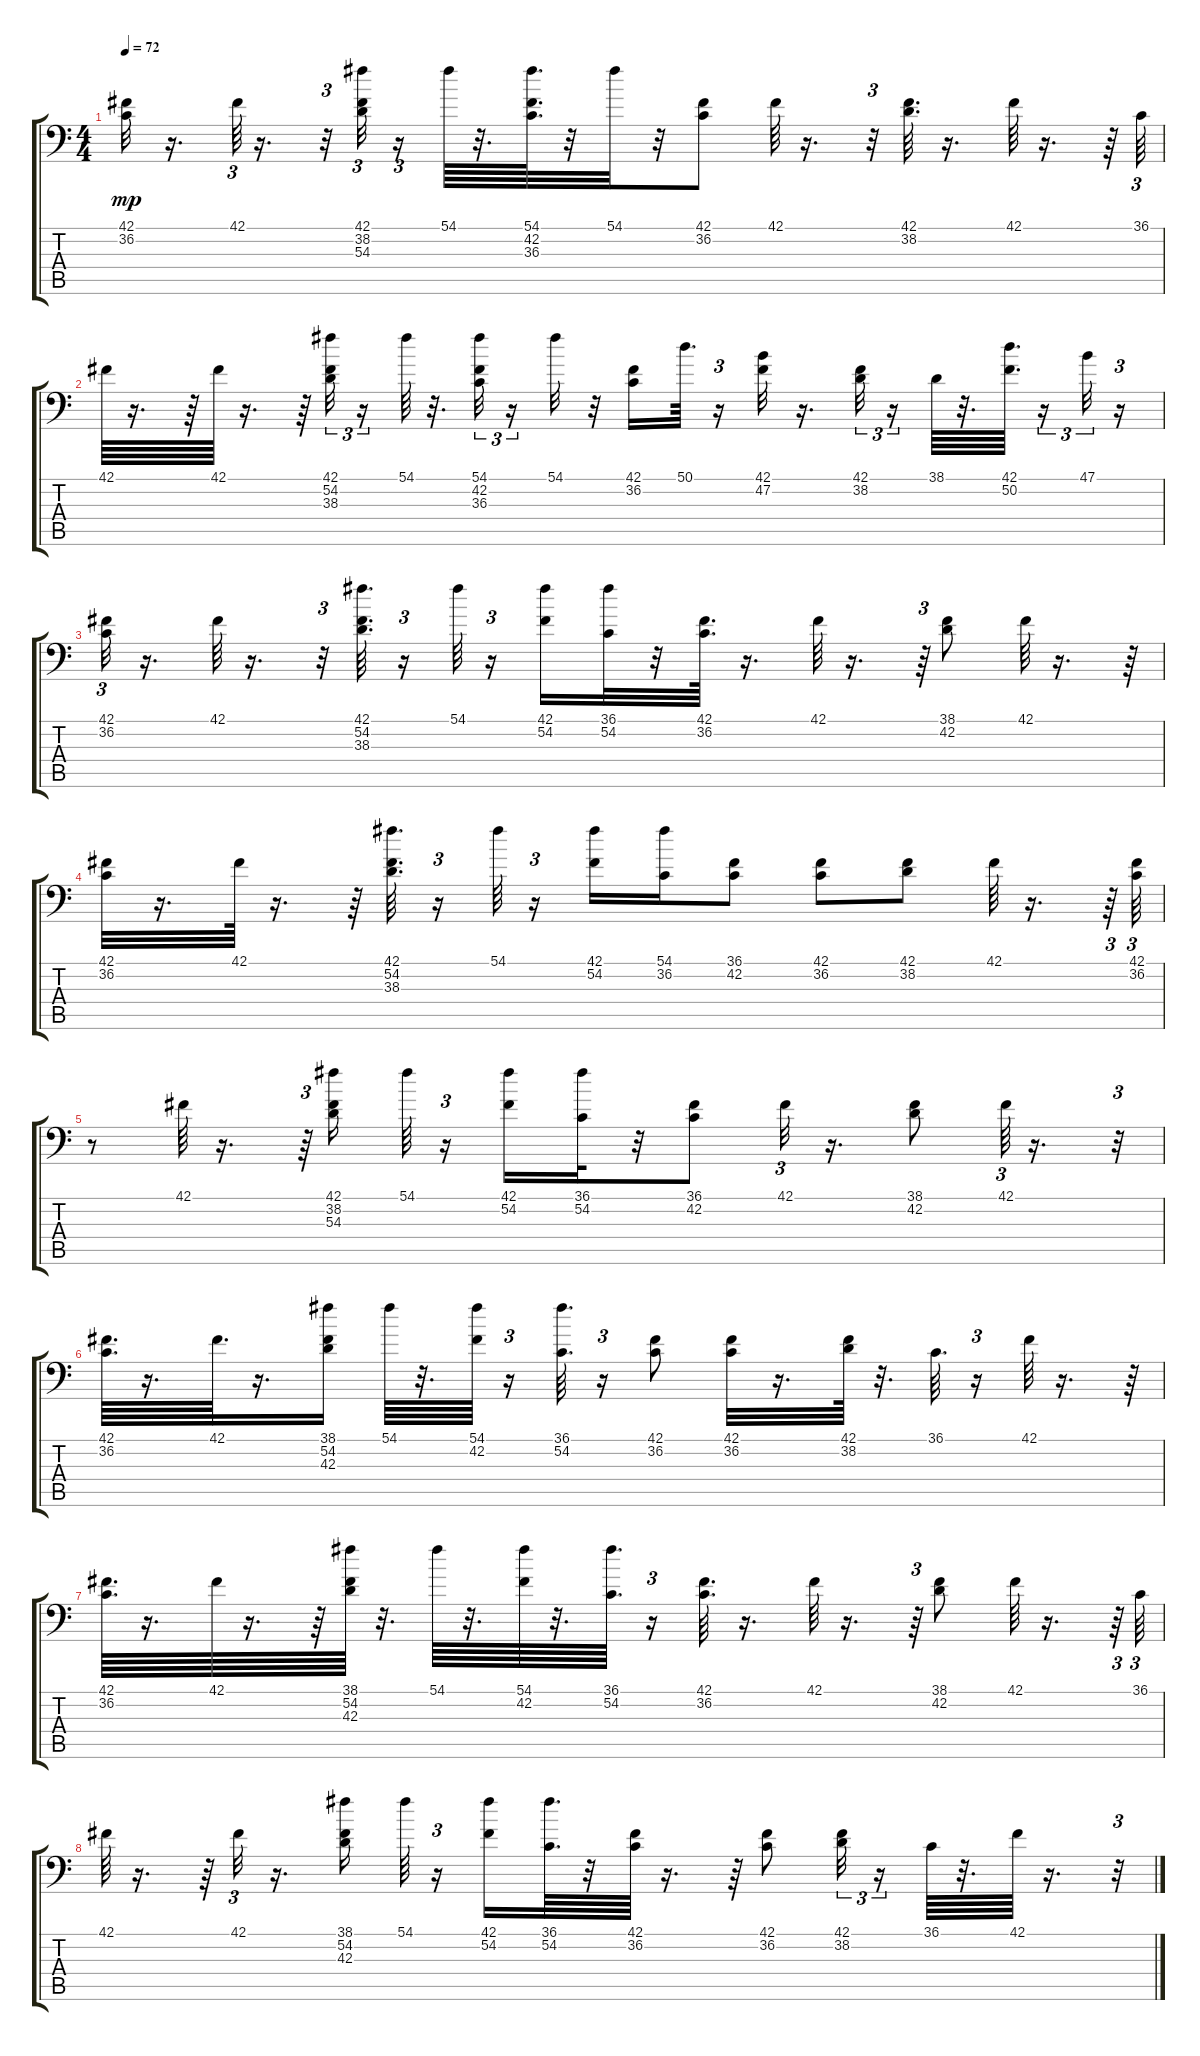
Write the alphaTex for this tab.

\track "" {instrument acousticgrandpiano}
\staff {score tabs}
\tuning (C-1 C-1 C-1 C-1 C-1 C-1) {hide}
\ts (4 4)
\tempo 72
\clef f4
\ks c
(42.1 36.2).32{dy mp} r.16{d} 42.1.64{tu (3 2)} r.16{d} r.32{tu (3 2)} (42.1 38.2 54.3).32{tu (3 2)} r.16{tu (3 2)} 54.1.64 r.32{d} (54.1 42.2 36.3).64{d} r.32 54.1.32 r.32 (42.1 36.2).8 42.1.64 r.16{d} r.32{tu (3 2)} (42.1 38.2).64{d} r.16{d} 42.1.64 r.16{d} r.64 36.1.64{tu (3 2)} |
42.1.64 r.16{d} r.64 42.1.64 r.16{d} r.64 (42.1 54.2 38.3).32{tu (3 2)} r.16{tu (3 2)} 54.1.64 r.32{d} (54.1 42.2 36.3).32{tu (3 2)} r.16{tu (3 2)} 54.1.32 r.32 (42.1 36.2).16 50.1.64{d} r.16{tu (3 2)} (42.1 47.2).32 r.16{d} (42.1 38.2).32{tu (3 2)} r.16{tu (3 2)} 38.1.64 r.32{d} (42.1 50.2).64{d} r.16{tu (3 2)} 47.1.32{tu (3 2)} r.16{tu (3 2)} |
(42.1 36.2).32{tu (3 2)} r.16{d} 42.1.64 r.16{d} r.32{tu (3 2)} (42.1 54.2 38.3).64{d} r.16{tu (3 2)} 54.1.64 r.16{tu (3 2)} (42.1 54.2).16 (36.1 54.2).32 r.32 (42.1 36.2).64{d} r.16{d} 42.1.64 r.16{d} r.64{tu (3 2)} (38.1 42.2).8 42.1.64 r.16{d} r.64 |
(42.1 36.2).32 r.16{d} 42.1.64 r.16{d} r.64 (42.1 54.2 38.3).64{d} r.16{tu (3 2)} 54.1.64 r.16{tu (3 2)} (42.1 54.2).16 (54.1 36.2).16 (36.1 42.2).8 (42.1 36.2).8 (42.1 38.2).8 42.1.64 r.16{d} r.64{tu (3 2)} (42.1 36.2).64{tu (3 2)} |
r.8 42.1.64 r.16{d} r.64{tu (3 2)} (42.1 38.2 54.3).16 54.1.64 r.16{tu (3 2)} (42.1 54.2).16 (36.1 54.2).32 r.32 (36.1 42.2).8 42.1.32{tu (3 2)} r.16{d} (38.1 42.2).8 42.1.64{tu (3 2)} r.16{d} r.32{tu (3 2)} |
(42.1 36.2).64{d} r.16{d} 42.1.64{d} r.16{d} (38.1 54.2 42.3).16 54.1.64 r.32{d} (54.1 42.2).64 r.16{tu (3 2)} (36.1 54.2).64{d} r.16{tu (3 2)} (42.1 36.2).8 (42.1 36.2).32 r.16{d} (42.1 38.2).64 r.32{d} 36.1.64{d} r.16{tu (3 2)} 42.1.64 r.16{d} r.64 |
(42.1 36.2).64{d} r.16{d} 42.1.64 r.16{d} r.64 (38.1 54.2 42.3).64 r.32{d} 54.1.64 r.32{d} (54.1 42.2).64 r.32{d} (36.1 54.2).64{d} r.16{tu (3 2)} (42.1 36.2).64{d} r.16{d} 42.1.64 r.16{d} r.64{tu (3 2)} (38.1 42.2).8 42.1.64 r.16{d} r.64{tu (3 2)} 36.1.64{tu (3 2)} |
42.1.64 r.16{d} r.64 42.1.32{tu (3 2)} r.16{d} (38.1 54.2 42.3).16 54.1.64 r.16{tu (3 2)} (42.1 54.2).16 (36.1 54.2).64{d} r.32 (42.1 36.2).64 r.16{d} r.64 (42.1 36.2).8 (42.1 38.2).32{tu (3 2)} r.16{tu (3 2)} 36.1.64 r.32{d} 42.1.64 r.16{d} r.32{tu (3 2)}
